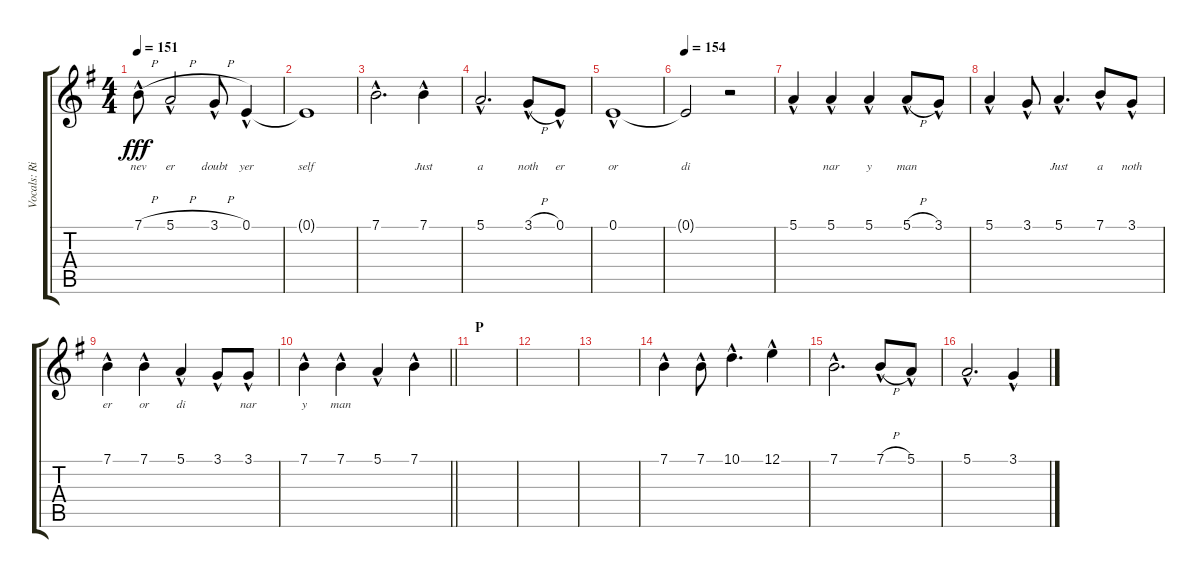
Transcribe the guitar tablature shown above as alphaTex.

\track ("Vocals: Rik" "Vocals: Ri") {instrument lead2sawtooth}
\staff {score tabs}
\tuning (E4 B3 G3 D3 A2 E2) {hide}
\ts (4 4)
\tempo 151
\clef g2
\ks g
7.1{h hac}.8{lyrics (0 "nev") lyrics (1 "") lyrics (2 "") lyrics (3 "") lyrics (4 "") dy fff} 5.1{h hac}.2{lyrics (0 "er") lyrics (1 "") lyrics (2 "") lyrics (3 "") lyrics (4 "")} 3.1{h hac}.8{lyrics (0 "doubt") lyrics (1 "") lyrics (2 "") lyrics (3 "") lyrics (4 "")} 0.1{hac}.4{lyrics (0 "yer") lyrics (1 "") lyrics (2 "") lyrics (3 "") lyrics (4 "")} |
0.1{t}.1{lyrics (0 "self") lyrics (1 "") lyrics (2 "") lyrics (3 "") lyrics (4 "")} |
7.1{hac}.2{d lyrics (0 "") lyrics (1 "") lyrics (2 "") lyrics (3 "") lyrics (4 "")} 7.1{hac}.4{lyrics (0 "Just") lyrics (1 "") lyrics (2 "") lyrics (3 "") lyrics (4 "")} |
5.1{hac}.2{d lyrics (0 "a") lyrics (1 "") lyrics (2 "") lyrics (3 "") lyrics (4 "")} 3.1{h hac}.8{lyrics (0 "noth") lyrics (1 "") lyrics (2 "") lyrics (3 "") lyrics (4 "")} 0.1{hac}.8{lyrics (0 "er") lyrics (1 "") lyrics (2 "") lyrics (3 "") lyrics (4 "")} |
0.1{hac}.1{lyrics (0 "or") lyrics (1 "") lyrics (2 "") lyrics (3 "") lyrics (4 "")} |
\tempo 154
0.1{t}.2{lyrics (0 "di") lyrics (1 "") lyrics (2 "") lyrics (3 "") lyrics (4 "")} r.2 |
5.1{hac}.4{lyrics (0 "") lyrics (1 "") lyrics (2 "") lyrics (3 "") lyrics (4 "")} 5.1{hac}.4{lyrics (0 "nar") lyrics (1 "") lyrics (2 "") lyrics (3 "") lyrics (4 "")} 5.1{hac}.4{lyrics (0 "y") lyrics (1 "") lyrics (2 "") lyrics (3 "") lyrics (4 "")} 5.1{h hac}.8{lyrics (0 "man") lyrics (1 "") lyrics (2 "") lyrics (3 "") lyrics (4 "")} 3.1{hac}.8{lyrics (0 "") lyrics (1 "") lyrics (2 "") lyrics (3 "") lyrics (4 "")} |
5.1{hac}.4{lyrics (0 "") lyrics (1 "") lyrics (2 "") lyrics (3 "") lyrics (4 "")} 3.1{hac}.8{lyrics (0 "") lyrics (1 "") lyrics (2 "") lyrics (3 "") lyrics (4 "")} 5.1{hac}.4{d lyrics (0 "Just") lyrics (1 "") lyrics (2 "") lyrics (3 "") lyrics (4 "")} 7.1{hac}.8{lyrics (0 "a") lyrics (1 "") lyrics (2 "") lyrics (3 "") lyrics (4 "")} 3.1{hac}.8{lyrics (0 "noth") lyrics (1 "") lyrics (2 "") lyrics (3 "") lyrics (4 "")} |
7.1{hac}.4{lyrics (0 "er") lyrics (1 "") lyrics (2 "") lyrics (3 "") lyrics (4 "")} 7.1{hac}.4{lyrics (0 "or") lyrics (1 "") lyrics (2 "") lyrics (3 "") lyrics (4 "")} 5.1{hac}.4{lyrics (0 "di") lyrics (1 "") lyrics (2 "") lyrics (3 "") lyrics (4 "")} 3.1{hac}.8{lyrics (0 "") lyrics (1 "") lyrics (2 "") lyrics (3 "") lyrics (4 "")} 3.1{hac}.8{lyrics (0 "nar") lyrics (1 "") lyrics (2 "") lyrics (3 "") lyrics (4 "")} |
\barLineRight lightlight
7.1{hac}.4{lyrics (0 "y") lyrics (1 "") lyrics (2 "") lyrics (3 "") lyrics (4 "")} 7.1{hac}.4{lyrics (0 "man") lyrics (1 "") lyrics (2 "") lyrics (3 "") lyrics (4 "")} 5.1{hac}.4{lyrics (0 "") lyrics (1 "") lyrics (2 "") lyrics (3 "") lyrics (4 "")} 7.1{hac}.4{lyrics (0 "") lyrics (1 "") lyrics (2 "") lyrics (3 "") lyrics (4 "")} |
\section ("" "P")
|
|
|
7.1{hac}.4{lyrics (0 "") lyrics (1 "") lyrics (2 "") lyrics (3 "") lyrics (4 "")} 7.1{hac}.8 10.1{hac}.4{d} 12.1{hac}.4 |
7.1{hac}.2{d} 7.1{h hac}.8 5.1{hac}.8 |
5.1{hac}.2{d} 3.1{hac}.4
